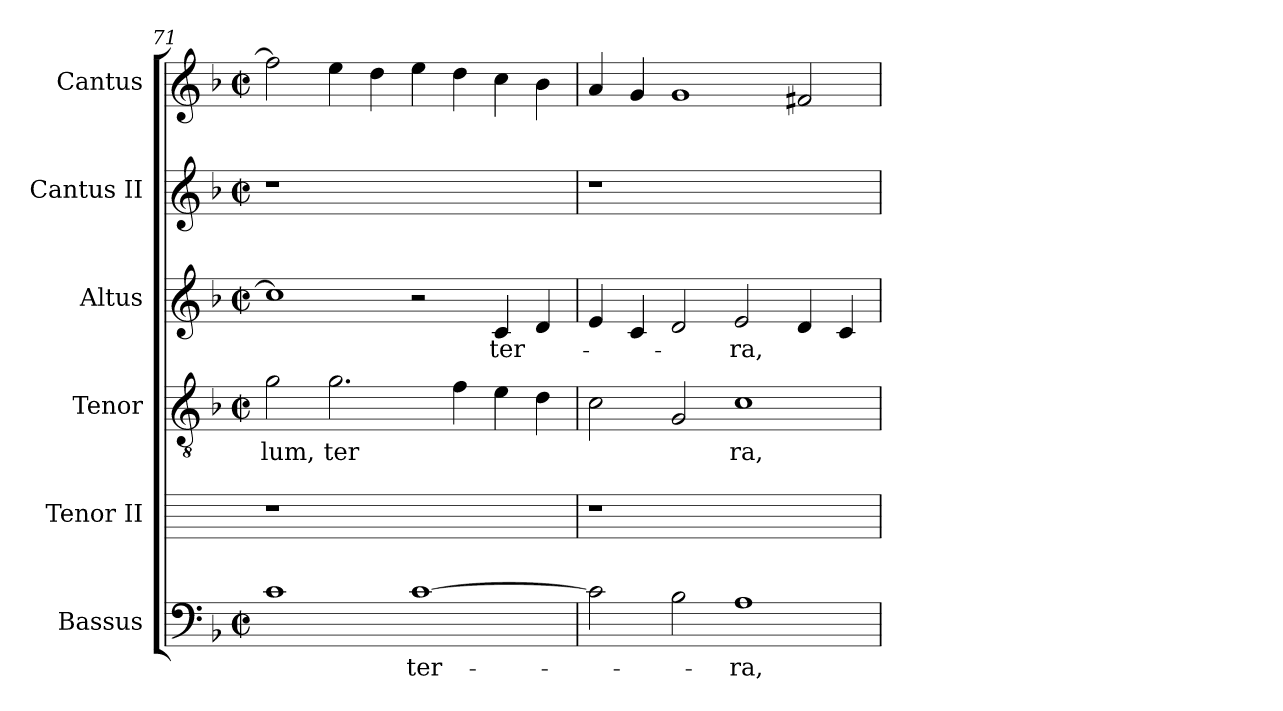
**kern	**text	**kern	**kern	**text	**kern	**text	**kern	**kern
*part6	*part6	*part5	*part4	*part4	*part3	*part3	*part2	*part1
*staff6	*staff6	*staff5	*staff4	*staff4	*staff3	*staff3	*staff2	*staff1
*I"Bassus	*	*I"Tenor II	*I"Tenor	*	*I"Altus	*	*I"Cantus II	*I"Cantus
*I'Bassus	*	*	*I'Tenor	*	*I'Altus	*	*I'Cantus II	*
*clefF4	*	*	*clefGv2	*	*clefG2	*	*clefG2	*clefG2
*k[b-]	*	*	*k[b-]	*	*k[b-]	*	*k[b-]	*k[b-]
*F:	*	*	*F:	*	*F:	*	*F:	*F:
*M2/2	*	*	*M2/2	*	*M2/2	*	*M2/2	*M2/2
*met(c|)	*	*	*met(c|)	*	*met(c|)	*	*met(c|)	*met(c|)
=71	=71	=71	=71	=71	=71	=71	=71	=71
!	!	!	!	!LO:LY:b:cj	!	!	!	!
1c	.	1r	2g\	lum,	1cc]	.	1r	2ff\]
!	!	!	!	!LO:LY:b	!	!	!	!
.	.	.	2.g\	ter	.	.	.	4ee\
.	.	.	.	.	.	.	.	4dd\
!	!LO:LY:b:cj	!	!	!	!	!	!	!
[>1c	ter-	1ryy	.	.	2r	.	1ryy	4ee\
.	.	.	4f\	.	.	.	.	4dd\
!	!	!	!	!	!	!LO:LY:b	!	!
.	.	.	4e\	.	4c/	ter-	.	4cc\
.	.	.	4d\	.	4d/	.	.	4b-\
=72	=72	=72	=72	=72	=72	=72	=72	=72
2c\]	.	1r	2c\	.	4e/	.	1r	4a/
.	.	.	.	.	4c/	.	.	4g/
2B-\	.	.	2G/	.	2d/	.	.	1g
!	!LO:LY:b:cj	!	!	!LO:LY:b:cj	!	!LO:LY:b	!	!
1A	-ra,	1ryy	1c	ra,	2e/	-ra,	1ryy	.
.	.	.	.	.	4d/	.	.	2f#/
.	.	.	.	.	4c/	.	.	.
=	=	=	=	=	=	=	=	=
*-	*-	*-	*-	*-	*-	*-	*-	*-
